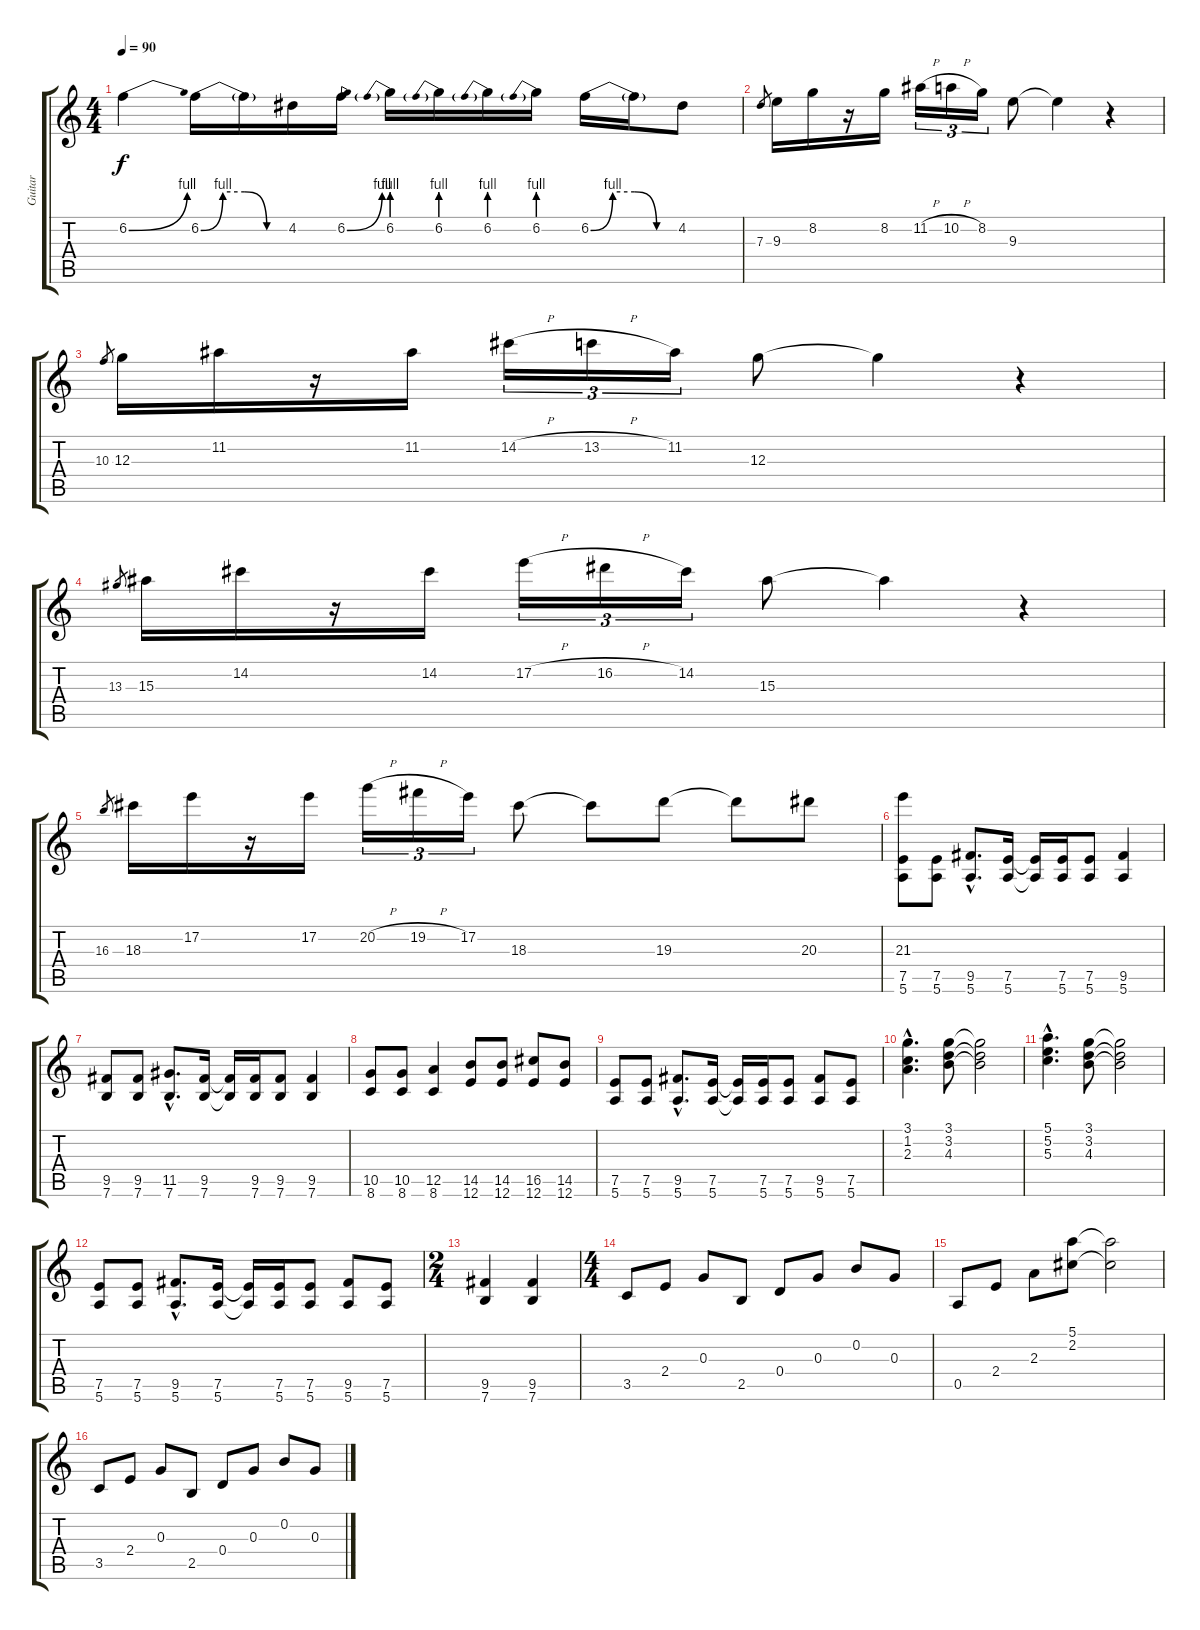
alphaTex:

\track ("Guitar" "Guitar") {instrument electricguitarclean}
\staff {score tabs}
\tuning (E4 B3 G3 D3 A2 E2) {hide}
\ts (4 4)
\tempo 90
\clef g2
\ks c
6.2{be (bend 0 0 60 4)}.4{dy f} 6.2{be (custom 0 0 15 4 30 4 45 0 60 0)}.16 6.2{t}.16 4.2.16 6.2{be (bend 0 0 60 4)}.16 6.2{be (prebend 0 4 60 4)}.16 6.2{be (prebend 0 4 60 4)}.16 6.2{be (prebend 0 4 60 4)}.16 6.2{be (prebend 0 4 60 4)}.16 6.2{be (custom 0 0 15 4 30 4 45 0 60 0)}.16 6.2{t}.16 4.2.8 |
7.3.8{gr} 9.3.16 8.2.16 r.16 8.2.16 11.2{h}.16{tu (3 2)} 10.2{h}.16{tu (3 2)} 8.2.16{tu (3 2)} 9.3.8 9.3{t}.4 r.4 |
10.3.8{gr} 12.3.16 11.2.16 r.16 11.2.16 14.2{h}.16{tu (3 2)} 13.2{h}.16{tu (3 2)} 11.2.16{tu (3 2)} 12.3.8 12.3{t}.4 r.4 |
13.3.8{gr} 15.3.16 14.2.16 r.16 14.2.16 17.2{h}.16{tu (3 2)} 16.2{h}.16{tu (3 2)} 14.2.16{tu (3 2)} 15.3.8 15.3{t}.4 r.4 |
16.3.8{gr} 18.3.16 17.2.16 r.16 17.2.16 20.2{h}.16{tu (3 2)} 19.2{h}.16{tu (3 2)} 17.2.16{tu (3 2)} 18.3.8 18.3{t}.8 19.3.8 19.3{t}.8 20.3.8 |
(21.3 7.5 5.6).8{volume 11 instrument overdrivenguitar} (7.5 5.6).8 (9.5{hac} 5.6{hac}).8{d} (7.5 5.6).16 (7.5{t} 5.6{t}).16 (7.5 5.6).16 (7.5 5.6).8 (9.5 5.6).4 |
(9.5 7.6).8 (9.5 7.6).8 (11.5{hac} 7.6{hac}).8{d} (9.5 7.6).16 (9.5{t} 7.6{t}).16 (9.5 7.6).16 (9.5 7.6).8 (9.5 7.6).4 |
(10.5 8.6).8 (10.5 8.6).8 (12.5 8.6).4 (14.5 12.6).8 (14.5 12.6).8 (16.5 12.6).8 (14.5 12.6).8 |
(7.5 5.6).8 (7.5 5.6).8 (9.5{hac} 5.6{hac}).8{d} (7.5 5.6).16 (7.5{t} 5.6{t}).16 (7.5 5.6).16 (7.5 5.6).8 (9.5 5.6).8 (7.5 5.6).8 |
(3.1{hac} 1.2{hac} 2.3{hac}).4{d volume 16 instrument electricguitarclean} (3.1 3.2 4.3).8 (3.1{t} 3.2{t} 4.3{t}).2 |
(5.1{hac} 5.2{hac} 5.3{hac}).4{d} (3.1 3.2 4.3).8 (3.1{t} 3.2{t} 4.3{t}).2 |
(7.5 5.6).8{volume 11 instrument overdrivenguitar} (7.5 5.6).8 (9.5{hac} 5.6{hac}).8{d} (7.5 5.6).16 (7.5{t} 5.6{t}).16 (7.5 5.6).16 (7.5 5.6).8 (9.5 5.6).8 (7.5 5.6).8 |
\ts (2 4)
(9.5 7.6).4 (9.5 7.6).4 |
\ts (4 4)
3.5.8{volume 16 instrument electricguitarclean} 2.4.8 0.3.8 2.5.8 0.4.8 0.3.8 0.2.8 0.3.8 |
0.5.8 2.4.8 2.3.8 (5.1 2.2).8 (5.1{t} 2.2{t}).2 |
3.5.8 2.4.8 0.3.8 2.5.8 0.4.8 0.3.8 0.2.8 0.3.8
